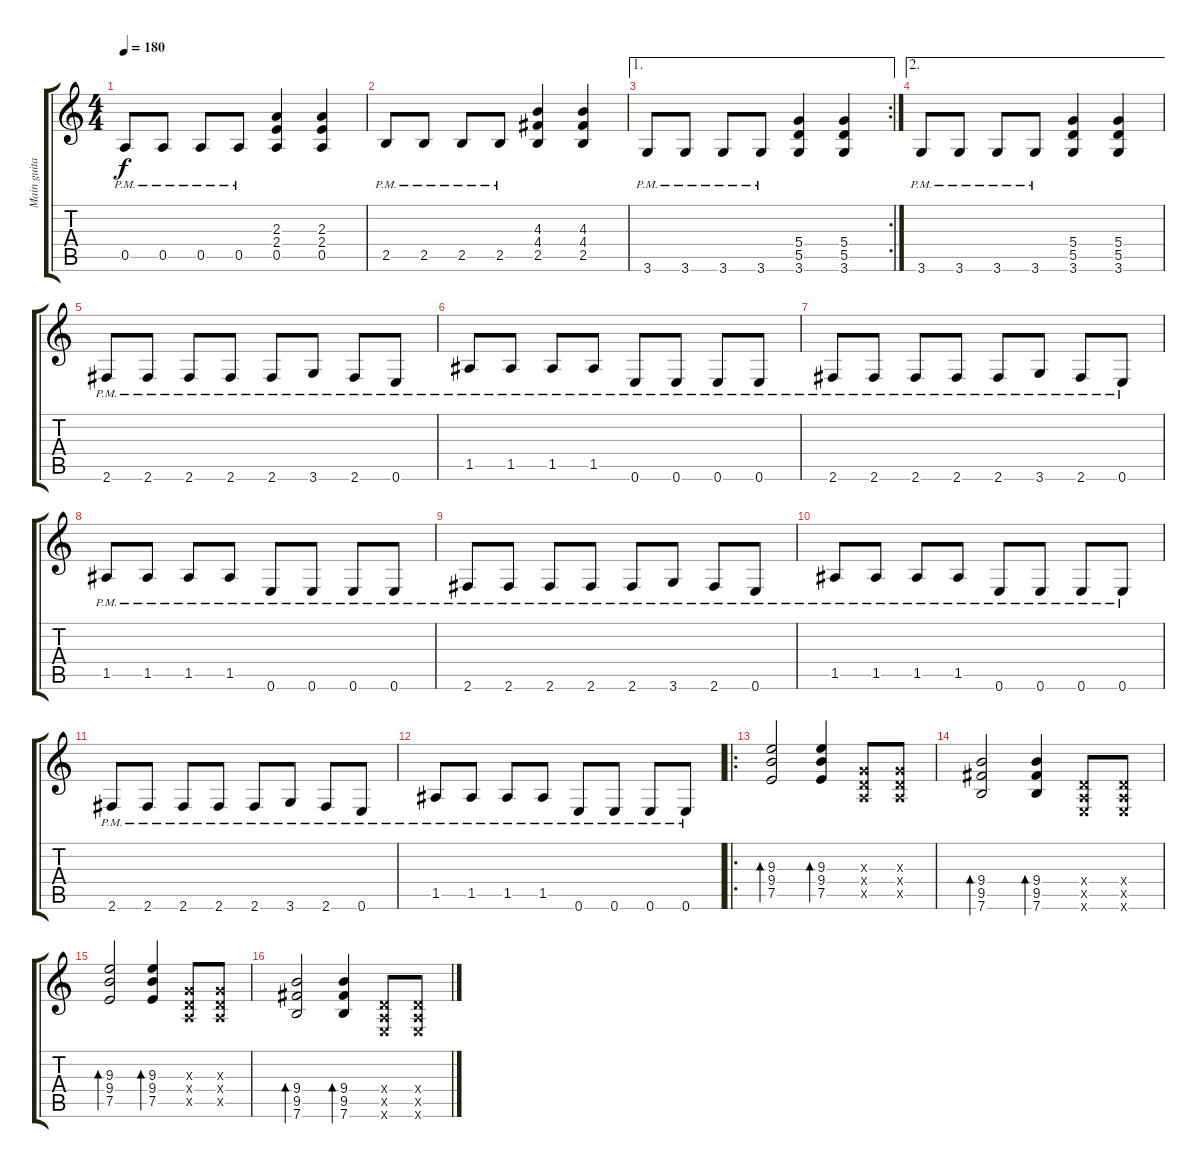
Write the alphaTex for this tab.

\track ("Main guitar" "Main guita") {instrument distortionguitar}
\staff {score tabs}
\tuning (E4 B3 G3 D3 A2 E2) {hide}
\ts (4 4)
\tempo 180
\clef g2
\ks c
0.5{pm}.8{dy f} 0.5{pm}.8 0.5{pm}.8 0.5{pm}.8 (2.3 2.4 0.5).4 (2.3 2.4 0.5).4 |
2.5{pm}.8 2.5{pm}.8 2.5{pm}.8 2.5{pm}.8 (4.3 4.4 2.5).4 (4.3 4.4 2.5).4 |
\ae 1
\rc 2
3.6{pm}.8 3.6{pm}.8 3.6{pm}.8 3.6{pm}.8 (5.4 5.5 3.6).4 (5.4 5.5 3.6).4 |
\ae 2
3.6{pm}.8 3.6{pm}.8 3.6{pm}.8 3.6{pm}.8 (5.4 5.5 3.6).4 (5.4 5.5 3.6).4 |
2.6{pm}.8 2.6{pm}.8 2.6{pm}.8 2.6{pm}.8 2.6{pm}.8 3.6{pm}.8 2.6{pm}.8 0.6{pm}.8 |
1.5{pm}.8 1.5{pm}.8 1.5{pm}.8 1.5{pm}.8 0.6{pm}.8 0.6{pm}.8 0.6{pm}.8 0.6{pm}.8 |
2.6{pm}.8 2.6{pm}.8 2.6{pm}.8 2.6{pm}.8 2.6{pm}.8 3.6{pm}.8 2.6{pm}.8 0.6{pm}.8 |
1.5{pm}.8 1.5{pm}.8 1.5{pm}.8 1.5{pm}.8 0.6{pm}.8 0.6{pm}.8 0.6{pm}.8 0.6{pm}.8 |
2.6{pm}.8 2.6{pm}.8 2.6{pm}.8 2.6{pm}.8 2.6{pm}.8 3.6{pm}.8 2.6{pm}.8 0.6{pm}.8 |
1.5{pm}.8 1.5{pm}.8 1.5{pm}.8 1.5{pm}.8 0.6{pm}.8 0.6{pm}.8 0.6{pm}.8 0.6{pm}.8 |
2.6{pm}.8 2.6{pm}.8 2.6{pm}.8 2.6{pm}.8 2.6{pm}.8 3.6{pm}.8 2.6{pm}.8 0.6{pm}.8 |
1.5{pm}.8 1.5{pm}.8 1.5{pm}.8 1.5{pm}.8 0.6{pm}.8 0.6{pm}.8 0.6{pm}.8 0.6{pm}.8 |
\ro
(9.3 9.4 7.5).2{bd 120 instrument electricguitarclean} (9.3 9.4 7.5).4{bd 120 instrument electricguitarclean} (0.3{x} 0.4{x} 0.5{x}).8 (0.3{x} 0.4{x} 0.5{x}).8 |
(9.4 9.5 7.6).2{bd 120 instrument electricguitarclean} (9.4 9.5 7.6).4{bd 120 instrument electricguitarclean} (0.4{x} 0.5{x} 0.6{x}).8 (0.4{x} 0.5{x} 0.6{x}).8 |
(9.3 9.4 7.5).2{bd 120 instrument electricguitarclean} (9.3 9.4 7.5).4{bd 120 instrument electricguitarclean} (0.3{x} 0.4{x} 0.5{x}).8 (0.3{x} 0.4{x} 0.5{x}).8 |
(9.4 9.5 7.6).2{bd 120 instrument electricguitarclean} (9.4 9.5 7.6).4{bd 120 instrument electricguitarclean} (0.4{x} 0.5{x} 0.6{x}).8 (0.4{x} 0.5{x} 0.6{x}).8
